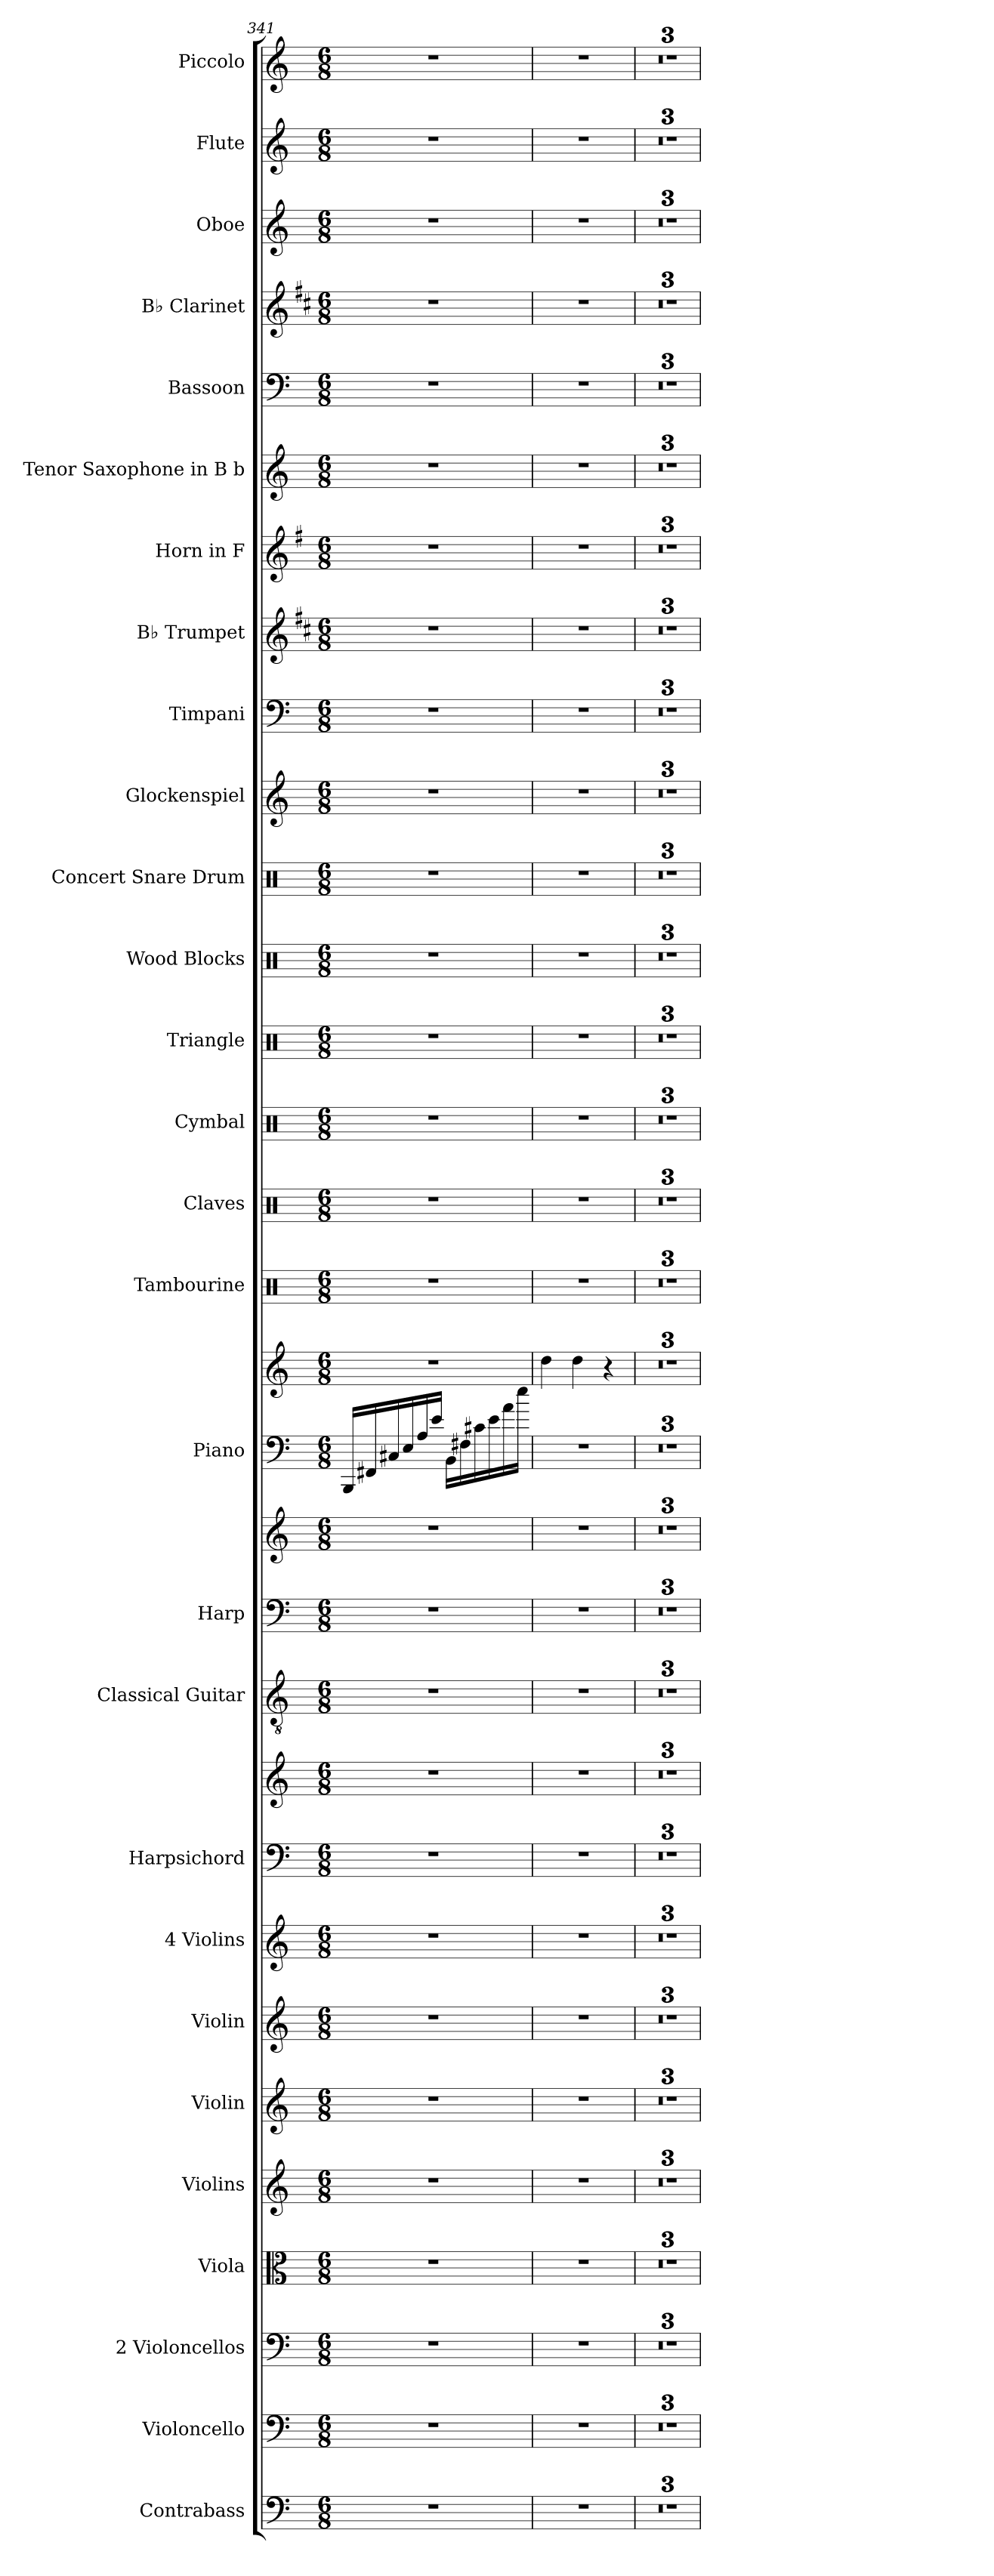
**kern	**kern	**kern	**kern	**kern	**kern	**kern	**kern	**kern	**kern	**kern	**kern	**kern	**kern	**kern	**kern	**kern	**kern	**kern	**kern	**kern	**kern	**kern	**kern	**kern	**kern	**kern	**kern	**kern	**kern	**kern
*part28	*part27	*part26	*part25	*part24	*part23	*part22	*part21	*part20	*part20	*part19	*part18	*part18	*part17	*part17	*part16	*part15	*part14	*part13	*part12	*part11	*part10	*part9	*part8	*part7	*part6	*part5	*part4	*part3	*part2	*part1
*staff31	*staff30	*staff29	*staff28	*staff27	*staff26	*staff25	*staff24	*staff23	*staff22	*staff21	*staff20	*staff19	*staff18	*staff17	*staff16	*staff15	*staff14	*staff13	*staff12	*staff11	*staff10	*staff9	*staff8	*staff7	*staff6	*staff5	*staff4	*staff3	*staff2	*staff1
*I"Contrabass	*I"Violoncello	*I"2 Violoncellos	*I"Viola	*I"Violins	*I"Violin	*I"Violin	*I"4 Violins	*I"Harpsichord	*	*I"Classical Guitar	*I"Harp	*	*I"Piano	*	*I"Tambourine	*I"Claves	*I"Cymbal	*I"Triangle	*I"Wood Blocks	*I"Concert Snare Drum	*I"Glockenspiel	*I"Timpani	*I"B♭ Trumpet	*I"Horn in F	*I"Tenor Saxophone in B b	*I"Bassoon	*I"B♭ Clarinet	*I"Oboe	*I"Flute	*I"Piccolo
*I'Cb.	*I'Vc.	*I'2 Vc.	*I'Vla.	*I'Vlns.	*I'Vln.	*I'Vln.	*I'4 Vlns.	*I'Hch.	*	*I'Guit.	*I'Hrp.	*	*I'Pno.	*	*I'Tamb.	*I'Clv.	*I'Cym.	*I'Trgl.	*I'Wd. Bl.	*I'Con. Sn.	*I'Glock.	*I'Timp.	*I'B♭ Tpt.	*	*I'T. Sax. Bb	*I'Bsn.	*I'B♭ Cl.	*I'Ob.	*I'Fl.	*I'Picc.
*clefF4	*clefF4	*clefF4	*clefC3	*clefG2	*clefG2	*clefG2	*clefG2	*clefF4	*clefG2	*clefGv2	*clefF4	*clefG2	*clefF4	*clefG2	*clefX	*clefX	*clefX	*clefX	*clefX	*clefX	*clefG2	*clefF4	*clefG2	*clefG2	*clefG2	*clefF4	*clefG2	*clefG2	*clefG2	*clefG2
*ITrd7c12	*	*	*	*	*	*	*	*	*	*	*	*	*	*	*	*	*	*	*	*	*ITrd-14c-24	*	*ITrd1c2	*ITrd4c7	*ITrd8c14	*	*ITrd1c2	*	*	*ITrd-7c-12
*k[]	*k[]	*k[]	*k[]	*k[]	*k[]	*k[]	*k[]	*k[]	*k[]	*k[]	*k[]	*k[]	*k[]	*k[]	*k[]	*k[]	*k[]	*k[]	*k[]	*k[]	*k[]	*k[]	*k[]	*k[]	*k[]	*k[]	*k[]	*k[]	*k[]	*k[]
*M6/8	*M6/8	*M6/8	*M6/8	*M6/8	*M6/8	*M6/8	*M6/8	*M6/8	*M6/8	*M6/8	*M6/8	*M6/8	*M6/8	*M6/8	*M6/8	*M6/8	*M6/8	*M6/8	*M6/8	*M6/8	*M6/8	*M6/8	*M6/8	*M6/8	*M6/8	*M6/8	*M6/8	*M6/8	*M6/8	*M6/8
=341	=341	=341	=341	=341	=341	=341	=341	=341	=341	=341	=341	=341	=341	=341	=341	=341	=341	=341	=341	=341	=341	=341	=341	=341	=341	=341	=341	=341	=341	=341
2.r	2.r	2.r	2.r	2.r	2.r	2.r	2.r	2.r	2.r	2.r	2.r	2.r	16BBB/LL	2.r	2.r	2.r	2.r	2.r	2.r	2.r	2.r	2.r	2.r	2.r	2.r	2.r	2.r	2.r	2.r	2.r
.	.	.	.	.	.	.	.	.	.	.	.	.	16FF#X/	.	.	.	.	.	.	.	.	.	.	.	.	.	.	.	.	.
.	.	.	.	.	.	.	.	.	.	.	.	.	16C#X/	.	.	.	.	.	.	.	.	.	.	.	.	.	.	.	.	.
.	.	.	.	.	.	.	.	.	.	.	.	.	16E/	.	.	.	.	.	.	.	.	.	.	.	.	.	.	.	.	.
.	.	.	.	.	.	.	.	.	.	.	.	.	16A/	.	.	.	.	.	.	.	.	.	.	.	.	.	.	.	.	.
.	.	.	.	.	.	.	.	.	.	.	.	.	16e/JJ	.	.	.	.	.	.	.	.	.	.	.	.	.	.	.	.	.
.	.	.	.	.	.	.	.	.	.	.	.	.	16BB\LL	.	.	.	.	.	.	.	.	.	.	.	.	.	.	.	.	.
.	.	.	.	.	.	.	.	.	.	.	.	.	16F#X\	.	.	.	.	.	.	.	.	.	.	.	.	.	.	.	.	.
.	.	.	.	.	.	.	.	.	.	.	.	.	16c#X\	.	.	.	.	.	.	.	.	.	.	.	.	.	.	.	.	.
.	.	.	.	.	.	.	.	.	.	.	.	.	16e\	.	.	.	.	.	.	.	.	.	.	.	.	.	.	.	.	.
.	.	.	.	.	.	.	.	.	.	.	.	.	16a\	.	.	.	.	.	.	.	.	.	.	.	.	.	.	.	.	.
.	.	.	.	.	.	.	.	.	.	.	.	.	16ee\JJ	.	.	.	.	.	.	.	.	.	.	.	.	.	.	.	.	.
=342	=342	=342	=342	=342	=342	=342	=342	=342	=342	=342	=342	=342	=342	=342	=342	=342	=342	=342	=342	=342	=342	=342	=342	=342	=342	=342	=342	=342	=342	=342
2.r	2.r	2.r	2.r	2.r	2.r	2.r	2.r	2.r	2.r	2.r	2.r	2.r	2.r	4dd\	2.r	2.r	2.r	2.r	2.r	2.r	2.r	2.r	2.r	2.r	2.r	2.r	2.r	2.r	2.r	2.r
.	.	.	.	.	.	.	.	.	.	.	.	.	.	4dd\	.	.	.	.	.	.	.	.	.	.	.	.	.	.	.	.
.	.	.	.	.	.	.	.	.	.	.	.	.	.	4r	.	.	.	.	.	.	.	.	.	.	.	.	.	.	.	.
=343	=343	=343	=343	=343	=343	=343	=343	=343	=343	=343	=343	=343	=343	=343	=343	=343	=343	=343	=343	=343	=343	=343	=343	=343	=343	=343	=343	=343	=343	=343
2.r	2.r	2.r	2.r	2.r	2.r	2.r	2.r	2.r	2.r	2.r	2.r	2.r	2.r	2.r	2.r	2.r	2.r	2.r	2.r	2.r	2.r	2.r	2.r	2.r	2.r	2.r	2.r	2.r	2.r	2.r
=344	=344	=344	=344	=344	=344	=344	=344	=344	=344	=344	=344	=344	=344	=344	=344	=344	=344	=344	=344	=344	=344	=344	=344	=344	=344	=344	=344	=344	=344	=344
2.r	2.r	2.r	2.r	2.r	2.r	2.r	2.r	2.r	2.r	2.r	2.r	2.r	2.r	2.r	2.r	2.r	2.r	2.r	2.r	2.r	2.r	2.r	2.r	2.r	2.r	2.r	2.r	2.r	2.r	2.r
=345	=345	=345	=345	=345	=345	=345	=345	=345	=345	=345	=345	=345	=345	=345	=345	=345	=345	=345	=345	=345	=345	=345	=345	=345	=345	=345	=345	=345	=345	=345
2.r	2.r	2.r	2.r	2.r	2.r	2.r	2.r	2.r	2.r	2.r	2.r	2.r	2.r	2.r	2.r	2.r	2.r	2.r	2.r	2.r	2.r	2.r	2.r	2.r	2.r	2.r	2.r	2.r	2.r	2.r
=	=	=	=	=	=	=	=	=	=	=	=	=	=	=	=	=	=	=	=	=	=	=	=	=	=	=	=	=	=	=
*-	*-	*-	*-	*-	*-	*-	*-	*-	*-	*-	*-	*-	*-	*-	*-	*-	*-	*-	*-	*-	*-	*-	*-	*-	*-	*-	*-	*-	*-	*-
